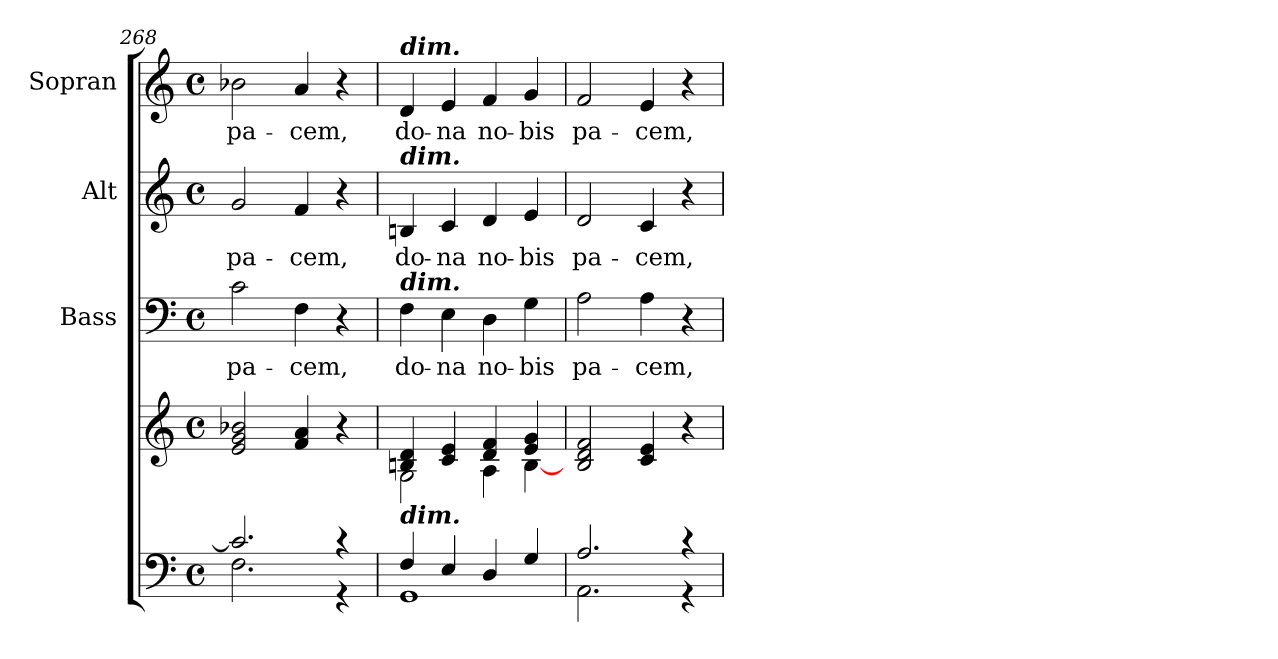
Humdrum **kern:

**kern	**kern	**kern	**text	**kern	**text	**kern	**text
*part4	*part4	*part3	*part3	*part2	*part2	*part1	*part1
*staff5	*staff4	*staff3	*staff3	*staff2	*staff2	*staff1	*staff1
*	*	*I"Bass	*	*I"Alt	*	*I"Sopran	*
*	*	*I'B.	*	*I'A	*	*I'S	*
!!LO:LB:g=z
*clefF4	*clefG2	*clefF4	*	*clefG2	*	*clefG2	*
*k[]	*k[]	*k[]	*	*k[]	*	*k[]	*
*C:	*C:	*C:	*	*C:	*	*C:	*
*M4/4	*M4/4	*M4/4	*	*M4/4	*	*M4/4	*
*met(c)	*met(c)	*met(c)	*	*met(c)	*	*met(c)	*
=268	=268	=268	=268	=268	=268	=268	=268
*^	*	*	*	*	*	*	*
!	!	!	!	!LO:LY:b	!	!LO:LY:b	!	!LO:LY:b
2.c/]	2.F\	2e/ 2g/ 2b-X/	2c\	pa-	2g/	pa-	2b-X\	pa-
!	!	!	!	!LO:LY:b	!	!LO:LY:b	!	!LO:LY:b
.	.	4f/ 4a/	4F\	-cem,	4f/	-cem,	4a/	-cem,
4r	4r	4r	4r	.	4r	.	4r	.
=269	=269	=269	=269	=269	=269	=269	=269	=269
*	*	*^	*	*	*	*	*	*
!	!	!	!	!	!	!	!	!LO:TX:a:Bi:t=dim.	!
!	!	!	!	!	!	!LO:TX:a:Bi:t=dim.	!	!	!
!	!	!	!	!LO:TX:a:Bi:t=dim.	!	!	!	!	!
!	!	!LO:TX:b:Bi:t=dim.	!	!	!	!	!	!	!
!	!	!	!	!	!LO:LY:b	!	!LO:LY:b	!	!LO:LY:b
4F/	1GG	4Bn/ 4d/	2G\	4F\	do-	4Bn/	do-	4d/	do-
!	!	!	!	!	!LO:LY:b	!	!LO:LY:b	!	!LO:LY:b
4E/	.	4c/ 4e/	.	4E\	-na	4c/	-na	4e/	-na
!	!	!	!	!	!LO:LY:b	!	!LO:LY:b	!	!LO:LY:b
4D/	.	4d/ 4f/	4A\	4D\	no-	4d/	no-	4f/	no-
!	!	!	!	!	!LO:LY:b	!	!LO:LY:b	!	!LO:LY:b
4G/	.	4e/ 4g/	[<4B\	4G\	-bis	4e/	-bis	4g/	-bis
=270	=270	=270	=270	=270	=270	=270	=270	=270	=270
!	!	!	!	!	!LO:LY:b	!	!LO:LY:b	!	!LO:LY:b
*	*	*v	*v	*	*	*	*	*	*
2.A/	2.AA\	2B/ 2d/ 2f/	2A\	pa-	2d/	pa-	2f/	pa-
!	!	!	!	!LO:LY:b	!	!LO:LY:b	!	!LO:LY:b
.	.	4c/ 4e/	4A\	-cem,	4c/	-cem,	4e/	-cem,
4r	4r	4r	4r	.	4r	.	4r	.
*v	*v	*	*	*	*	*	*	*
=	=	=	=	=	=	=	=
*-	*-	*-	*-	*-	*-	*-	*-
